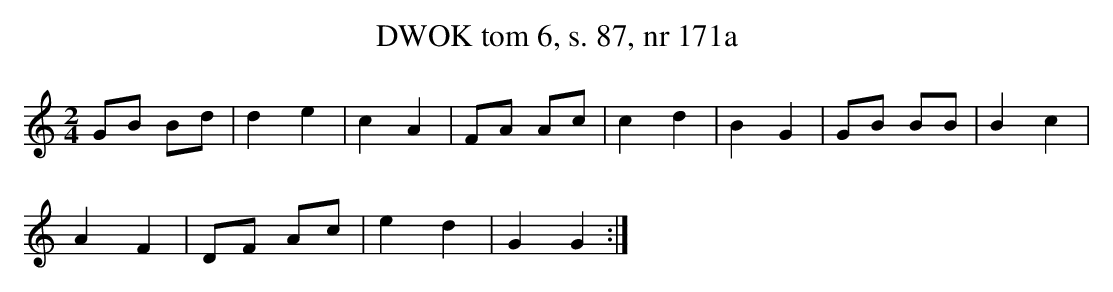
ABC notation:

X:1
T:DWOK tom 6, s. 87, nr 171a
L:1/16
M:2/4
K:C
G2B2 B2d2|d4 e4|c4 A4|F2A2 A2c2|c4 d4|B4 G4|G2B2 B2B2|B4 c4|
A4 F4|D2F2 A2c2|e4 d4|G4 G4:|
